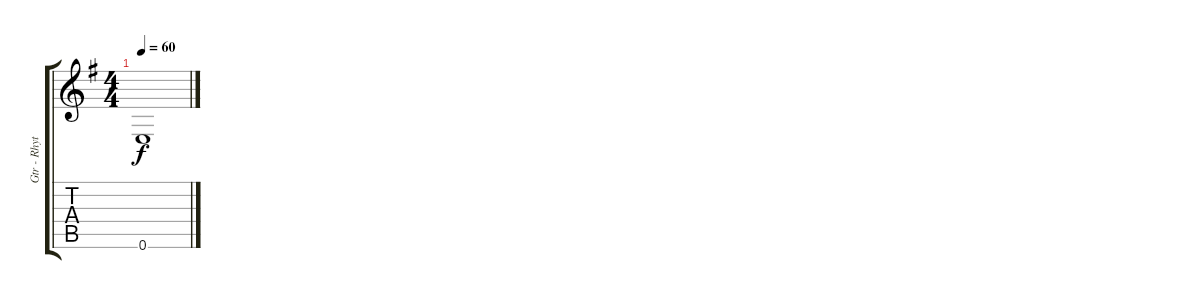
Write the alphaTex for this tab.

\track ("Gtr - Rhythm" "Gtr - Rhyt") {instrument overdrivenguitar}
\staff {score tabs}
\tuning (E4 B3 G3 D3 A2 E2) {hide}
\ts (4 4)
\tempo 60
\clef g2
\ks eminor
0.6{t}.1{dy f}
